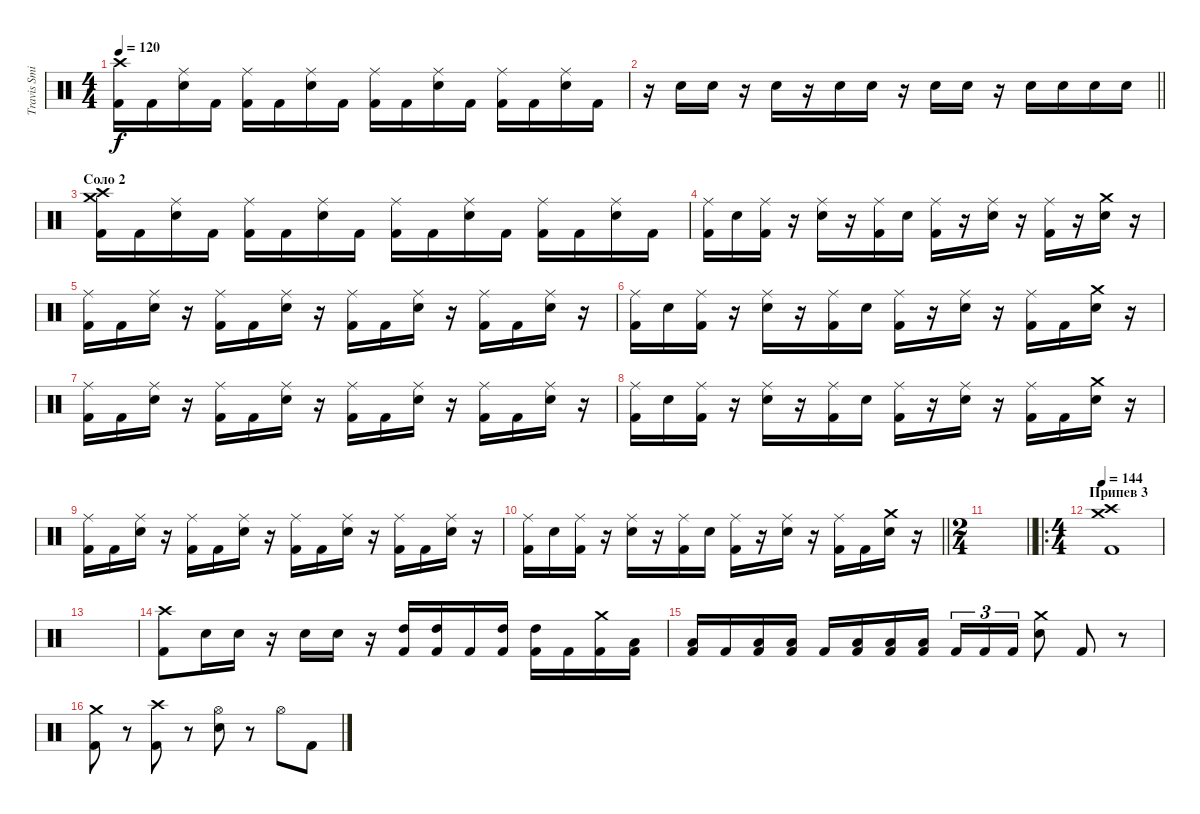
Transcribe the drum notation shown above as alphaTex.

\track ("Travis Smith" "Travis Smi") {instrument percussion}
\staff {score}
\articulation defaults
\ts (4 4)
\tempo 120
\clef neutral
\ks c
("Crash high (hit)" "Kick (hit) 2").16{dy f} "Kick (hit) 2".16 ("Ride (middle)" "Electric Snare (hit)").16 "Kick (hit) 2".16 ("Ride (middle)" "Kick (hit) 2").16 "Kick (hit) 2".16 ("Ride (middle)" "Electric Snare (hit)").16 "Kick (hit) 2".16 ("Ride (middle)" "Kick (hit) 2").16 "Kick (hit) 2".16 ("Ride (middle)" "Electric Snare (hit)").16 "Kick (hit) 2".16 ("Ride (middle)" "Kick (hit) 2").16 "Kick (hit) 2".16 ("Ride (middle)" "Electric Snare (hit)").16 "Kick (hit) 2".16 |
\barLineRight lightlight
r.16 "Electric Snare (hit)".16 "Electric Snare (hit)".16 r.16 "Electric Snare (hit)".16 r.16 "Electric Snare (hit)".16 "Electric Snare (hit)".16 r.16 "Electric Snare (hit)".16 "Electric Snare (hit)".16 r.16 "Electric Snare (hit)".16 "Electric Snare (hit)".16 "Electric Snare (hit)".16 "Electric Snare (hit)".16 |
\section ("" "Соло 2")
("Crash high (hit)" "Crash medium (hit)" "Kick (hit) 2").16 "Kick (hit) 2".16 ("Ride (middle)" "Electric Snare (hit)").16 "Kick (hit) 2".16 ("Ride (middle)" "Kick (hit) 2").16 "Kick (hit) 2".16 ("Ride (middle)" "Electric Snare (hit)").16 "Kick (hit) 2".16 ("Ride (middle)" "Kick (hit) 2").16 "Kick (hit) 2".16 ("Ride (middle)" "Electric Snare (hit)").16 "Kick (hit) 2".16 ("Ride (middle)" "Kick (hit) 2").16 "Kick (hit) 2".16 ("Ride (middle)" "Electric Snare (hit)").16 "Kick (hit) 2".16 |
("Ride (middle)" "Kick (hit) 2").16 "Electric Snare (hit)".16 ("Ride (middle)" "Kick (hit) 2").16 r.16 ("Ride (middle)" "Electric Snare (hit)").16 r.16 ("Ride (middle)" "Kick (hit) 2").16 "Electric Snare (hit)".16 ("Ride (middle)" "Kick (hit) 2").16 r.16 ("Ride (middle)" "Electric Snare (hit)").16 r.16 ("Ride (middle)" "Kick (hit) 2").16 r.16 ("Crash medium (hit)" "Electric Snare (hit)").16 r.16 |
("Ride (middle)" "Kick (hit) 2").16 "Kick (hit) 2".16 ("Ride (middle)" "Electric Snare (hit)").16 r.16 ("Ride (middle)" "Kick (hit) 2").16 "Kick (hit) 2".16 ("Ride (middle)" "Electric Snare (hit)").16 r.16 ("Ride (middle)" "Kick (hit) 2").16 "Kick (hit) 2".16 ("Ride (middle)" "Electric Snare (hit)").16 r.16 ("Ride (middle)" "Kick (hit) 2").16 "Kick (hit) 2".16 ("Ride (middle)" "Electric Snare (hit)").16 r.16 |
("Ride (middle)" "Kick (hit) 2").16 "Electric Snare (hit)".16 ("Ride (middle)" "Kick (hit) 2").16 r.16 ("Ride (middle)" "Electric Snare (hit)").16 r.16 ("Ride (middle)" "Kick (hit) 2").16 "Electric Snare (hit)".16 ("Ride (middle)" "Kick (hit) 2").16 r.16 ("Ride (middle)" "Electric Snare (hit)").16 r.16 ("Ride (middle)" "Kick (hit) 2").16 "Kick (hit) 2".16 ("Crash medium (hit)" "Electric Snare (hit)").16 r.16 |
("Ride (middle)" "Kick (hit) 2").16 "Kick (hit) 2".16 ("Ride (middle)" "Electric Snare (hit)").16 r.16 ("Ride (middle)" "Kick (hit) 2").16 "Kick (hit) 2".16 ("Ride (middle)" "Electric Snare (hit)").16 r.16 ("Ride (middle)" "Kick (hit) 2").16 "Kick (hit) 2".16 ("Ride (middle)" "Electric Snare (hit)").16 r.16 ("Ride (middle)" "Kick (hit) 2").16 "Kick (hit) 2".16 ("Ride (middle)" "Electric Snare (hit)").16 r.16 |
("Ride (middle)" "Kick (hit) 2").16 "Electric Snare (hit)".16 ("Ride (middle)" "Kick (hit) 2").16 r.16 ("Ride (middle)" "Electric Snare (hit)").16 r.16 ("Ride (middle)" "Kick (hit) 2").16 "Electric Snare (hit)".16 ("Ride (middle)" "Kick (hit) 2").16 r.16 ("Ride (middle)" "Electric Snare (hit)").16 r.16 ("Ride (middle)" "Kick (hit) 2").16 "Kick (hit) 2".16 ("Crash medium (hit)" "Electric Snare (hit)").16 r.16 |
("Ride (middle)" "Kick (hit) 2").16 "Kick (hit) 2".16 ("Ride (middle)" "Electric Snare (hit)").16 r.16 ("Ride (middle)" "Kick (hit) 2").16 "Kick (hit) 2".16 ("Ride (middle)" "Electric Snare (hit)").16 r.16 ("Ride (middle)" "Kick (hit) 2").16 "Kick (hit) 2".16 ("Ride (middle)" "Electric Snare (hit)").16 r.16 ("Ride (middle)" "Kick (hit) 2").16 "Kick (hit) 2".16 ("Ride (middle)" "Electric Snare (hit)").16 r.16 |
\barLineRight lightlight
("Ride (middle)" "Kick (hit) 2").16 "Electric Snare (hit)".16 ("Ride (middle)" "Kick (hit) 2").16 r.16 ("Ride (middle)" "Electric Snare (hit)").16 r.16 ("Ride (middle)" "Kick (hit) 2").16 "Electric Snare (hit)".16 ("Ride (middle)" "Kick (hit) 2").16 r.16 ("Ride (middle)" "Electric Snare (hit)").16 r.16 ("Ride (middle)" "Kick (hit) 2").16 "Kick (hit) 2".16 ("Crash medium (hit)" "Electric Snare (hit)").16 r.16 |
\ts (2 4)
\barLineRight lightlight
|
\ro
\ts (4 4)
\section ("" "Припев 3")
\tempo 144
("Crash medium (hit)" "Crash high (hit)" "Kick (hit) 2").1 |
|
("Crash high (hit)" "Kick (hit) 2").8 "Electric Snare (hit)".16 "Electric Snare (hit)".16 r.16 "Electric Snare (hit)".16 "Electric Snare (hit)".16 r.16 ("High Tom (hit)" "Kick (hit) 2").16 ("High Tom (hit)" "Kick (hit) 2").16 "Kick (hit) 2".16 ("High Tom (hit)" "Kick (hit) 2").16 ("High Tom (hit)" "Kick (hit) 2").16 "Kick (hit) 2".16 ("Crash medium (hit)" "Kick (hit) 2").16 ("Low Tom (hit)" "Kick (hit) 2").16 |
("Low Tom (hit)" "Kick (hit) 2").16 "Kick (hit) 2".16 ("Low Tom (hit)" "Kick (hit) 2").16 ("Low Tom (hit)" "Kick (hit) 2").16 "Kick (hit) 2".16 ("Low Floor Tom (hit)" "Kick (hit) 2").16 ("Low Floor Tom (hit)" "Kick (hit) 2").16 ("Low Floor Tom (hit)" "Kick (hit) 2").16 "Kick (hit) 2".16{tu (3 2)} "Kick (hit) 2".16{tu (3 2)} "Kick (hit) 2".16{tu (3 2)} ("Crash medium (hit)" "Electric Snare (hit)").8 "Kick (hit) 2".8 r.8 |
("Crash medium (hit)" "Kick (hit) 2").8 r.8 ("Crash high (hit)" "Kick (hit) 2").8 r.8 ("Hi-Hat (open)" "Electric Snare (hit)").8 r.8 "Hi-Hat (open)".8 "Kick (hit) 2".8
